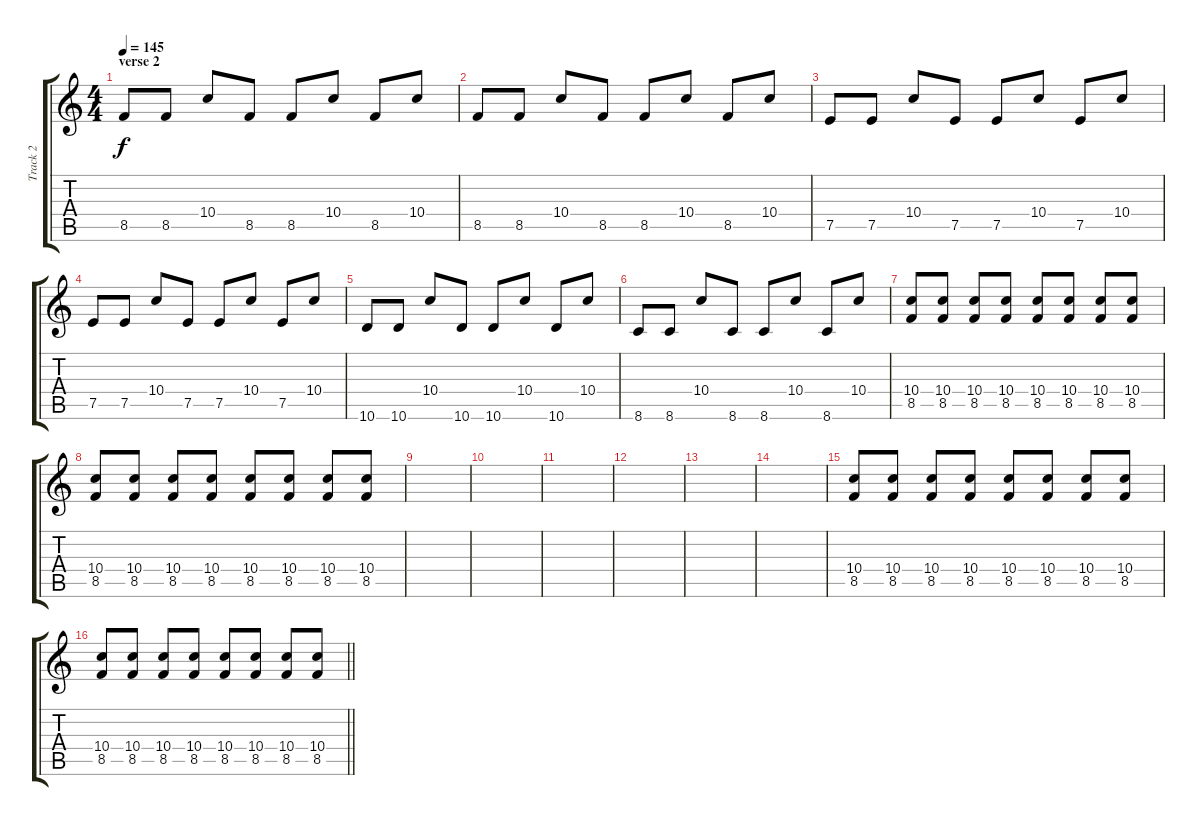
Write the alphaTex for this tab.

\track ("Track 2" "Track 2") {instrument electricguitarmuted}
\staff {score tabs}
\tuning (E4 B3 G3 D3 A2 E2) {hide}
\ts (4 4)
\section ("" "verse 2")
\tempo 145
\clef g2
\ks c
8.5.8{dy f instrument electricguitarmuted} 8.5.8 10.4.8 8.5.8 8.5.8 10.4.8 8.5.8 10.4.8 |
8.5.8 8.5.8 10.4.8 8.5.8 8.5.8 10.4.8 8.5.8 10.4.8 |
7.5.8 7.5.8 10.4.8 7.5.8 7.5.8 10.4.8 7.5.8 10.4.8 |
7.5.8 7.5.8 10.4.8 7.5.8 7.5.8 10.4.8 7.5.8 10.4.8 |
10.6.8 10.6.8 10.4.8 10.6.8 10.6.8 10.4.8 10.6.8 10.4.8 |
8.6.8 8.6.8 10.4.8 8.6.8 8.6.8 10.4.8 8.6.8 10.4.8 |
(10.4 8.5).8 (10.4 8.5).8 (10.4 8.5).8 (10.4 8.5).8 (10.4 8.5).8 (10.4 8.5).8 (10.4 8.5).8 (10.4 8.5).8 |
(10.4 8.5).8 (10.4 8.5).8 (10.4 8.5).8 (10.4 8.5).8 (10.4 8.5).8 (10.4 8.5).8 (10.4 8.5).8 (10.4 8.5).8 |
|
|
|
|
|
|
(10.4 8.5).8 (10.4 8.5).8 (10.4 8.5).8 (10.4 8.5).8 (10.4 8.5).8 (10.4 8.5).8 (10.4 8.5).8 (10.4 8.5).8 |
\barLineRight lightlight
(10.4 8.5).8 (10.4 8.5).8 (10.4 8.5).8 (10.4 8.5).8 (10.4 8.5).8 (10.4 8.5).8 (10.4 8.5).8 (10.4 8.5).8
